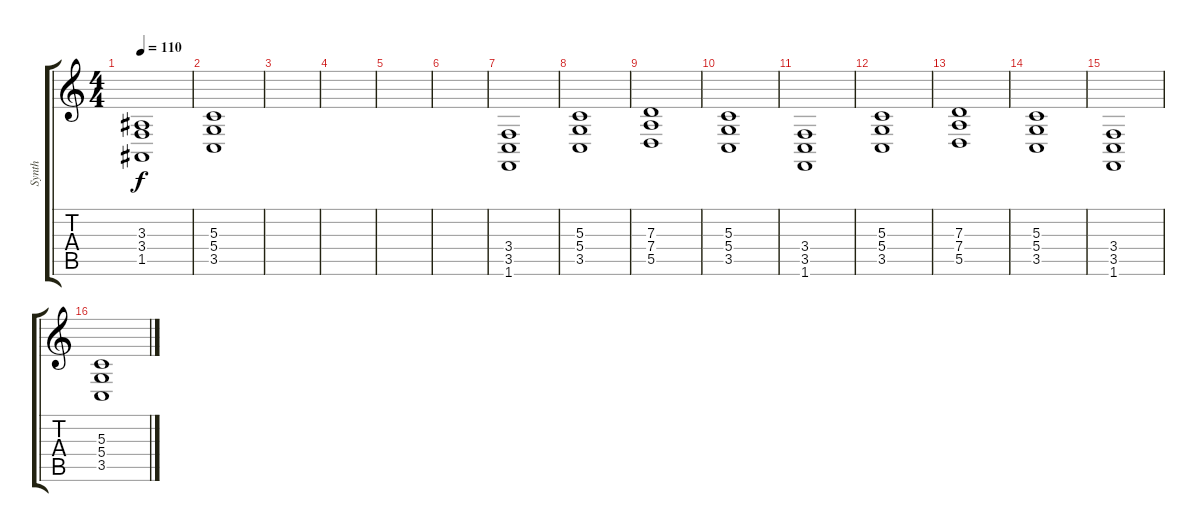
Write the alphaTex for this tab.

\track ("Synth" "Synth") {instrument pad8sweep}
\staff {score tabs}
\tuning (E4 B3 G3 D3 A2 E2) {hide}
\ts (4 4)
\tempo 110
\clef g2
\ks c
(3.3 3.4 1.5).1{dy f} |
(5.3 5.4 3.5).1 |
|
|
|
|
(3.4 3.5 1.6).1 |
(5.3 5.4 3.5).1 |
(7.3 7.4 5.5).1 |
(5.3 5.4 3.5).1 |
(3.4 3.5 1.6).1 |
(5.3 5.4 3.5).1 |
(7.3 7.4 5.5).1 |
(5.3 5.4 3.5).1 |
(3.4 3.5 1.6).1 |
(5.3 5.4 3.5).1
